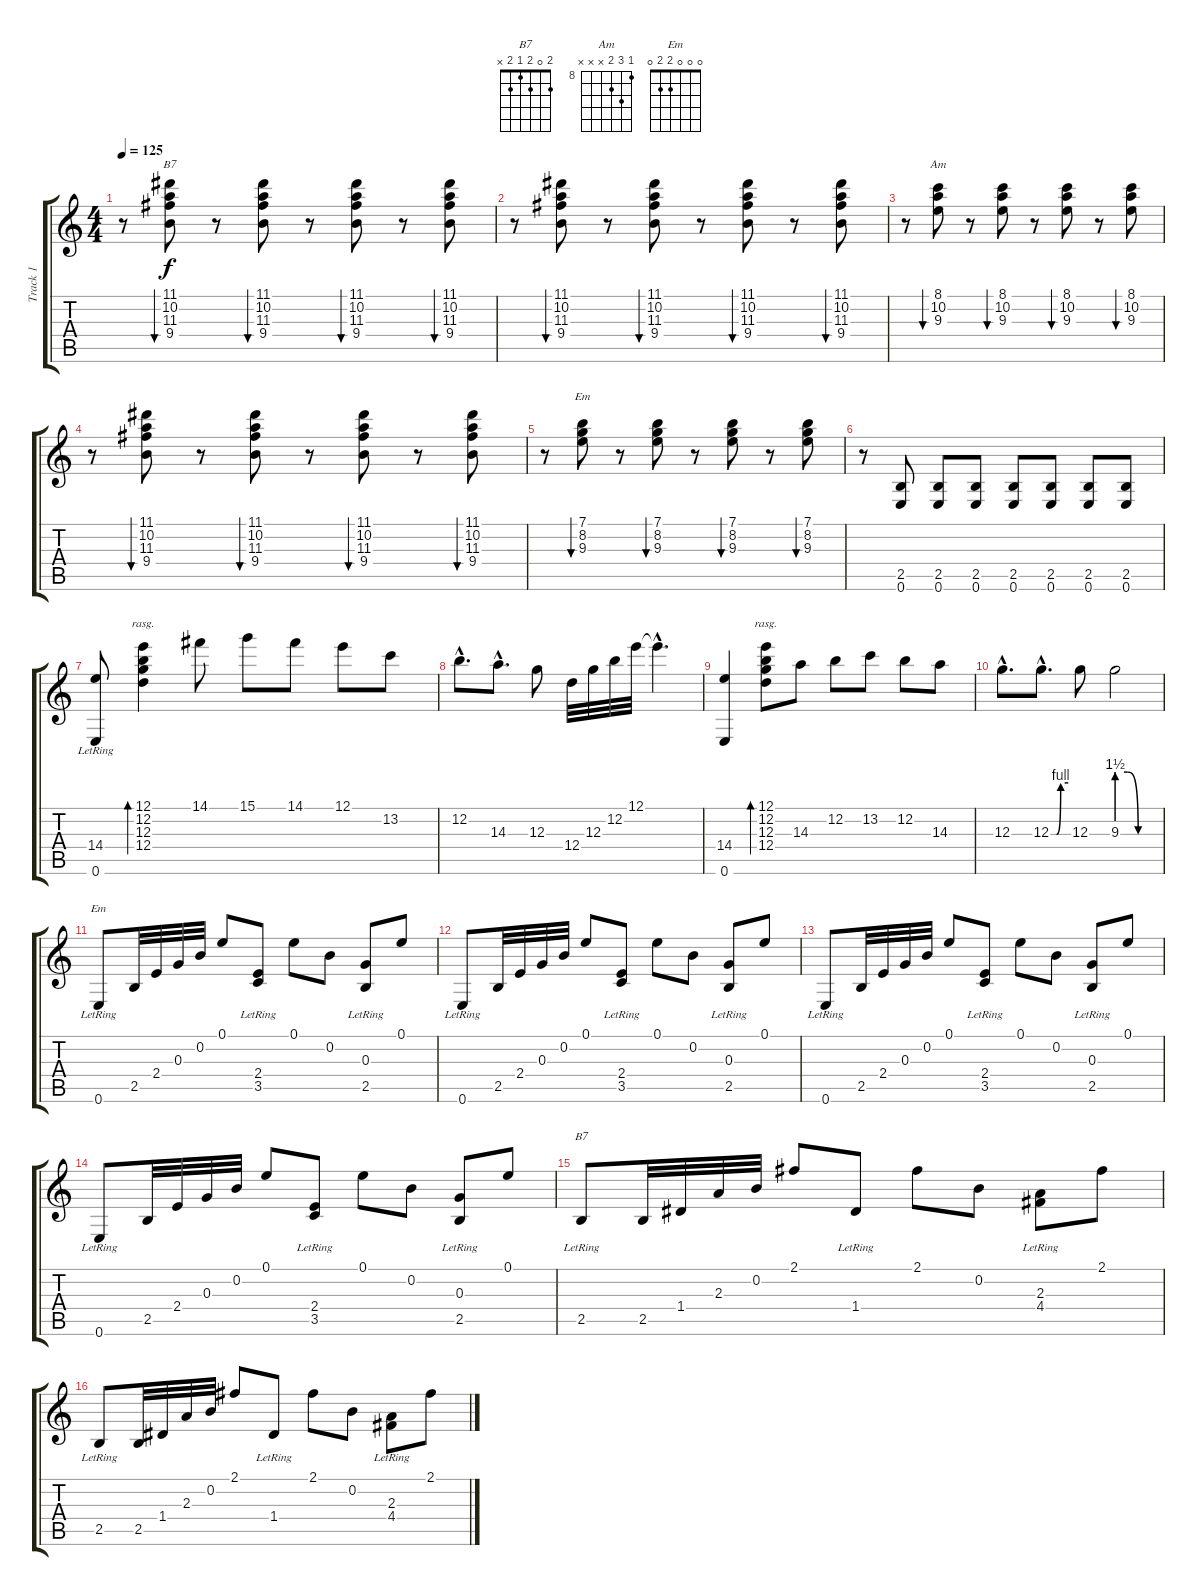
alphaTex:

\track ("Track 1" "Track 1") {instrument acousticguitarsteel}
\staff {score tabs}
\tuning (E4 B3 G3 D3 A2 E2) {hide}
\chord ("B7" 11 10 11 9 x x) {firstfret 9}
\chord ("Am" 8 10 9 x x x) {firstfret 8}
\chord ("Em" 7 8 9 x x x) {firstfret 7}
\chord ("Em" 0 0 0 2 2 0)
\chord ("B7" 2 0 2 1 2 x)
\ts (4 4)
\tempo 125
\clef g2
\ks c
r.8{dy f} (11.1 10.2 11.3 9.4).8{bu 240 ch "B7"} r.8 (11.1 10.2 11.3 9.4).8{bu 240} r.8 (11.1 10.2 11.3 9.4).8{bu 240} r.8 (11.1 10.2 11.3 9.4).8{bu 240} |
r.8 (11.1 10.2 11.3 9.4).8{bu 240} r.8 (11.1 10.2 11.3 9.4).8{bu 240} r.8 (11.1 10.2 11.3 9.4).8{bu 240} r.8 (11.1 10.2 11.3 9.4).8{bu 240} |
r.8 (8.1 10.2 9.3).8{bu 240 ch "Am"} r.8 (8.1 10.2 9.3).8{bu 240} r.8 (8.1 10.2 9.3).8{bu 240} r.8 (8.1 10.2 9.3).8{bu 240} |
r.8 (11.1 10.2 11.3 9.4).8{bu 240} r.8 (11.1 10.2 11.3 9.4).8{bu 240} r.8 (11.1 10.2 11.3 9.4).8{bu 240} r.8 (11.1 10.2 11.3 9.4).8{bu 240} |
r.8 (7.1 8.2 9.3).8{bu 240 ch "Em"} r.8 (7.1 8.2 9.3).8{bu 240} r.8 (7.1 8.2 9.3).8{bu 240} r.8 (7.1 8.2 9.3).8{bu 240} |
r.8 (2.5 0.6).8 (2.5 0.6).8 (2.5 0.6).8 (2.5 0.6).8 (2.5 0.6).8 (2.5 0.6).8 (2.5 0.6).8 |
(14.4 0.6{lr}).8 (12.1 12.2 12.3 12.4).4{bd 480 rasg ii} 14.1.8 15.1.8 14.1.8 12.1.8 13.2.8 |
12.2{hac}.8{d} 14.3{hac}.8{d} 12.3.8 12.4.32 12.3.32 12.2.32 12.1.32 12.1{hac t}.4{d} |
(14.4 0.6).4 (12.1 12.2 12.3 12.4).8{bd 480 rasg ii} 14.3.8 12.2.8 13.2.8 12.2.8 14.3.8 |
12.3{hac}.8{d} 12.3{be (custom 0 0 20 0 34 4 60 4) hac}.8{d} 12.3.8 9.3{be (custom 0 6 15 6 30 0 60 0)}.2 |
0.6{lr}.8{ch "Em"} 2.5.32 2.4.32 0.3.32 0.2.32 0.1.8 (2.4 3.5{lr}).8 0.1.8 0.2.8 (0.3 2.5{lr}).8 0.1.8 |
0.6{lr}.8 2.5.32 2.4.32 0.3.32 0.2.32 0.1.8 (2.4 3.5{lr}).8 0.1.8 0.2.8 (0.3 2.5{lr}).8 0.1.8 |
0.6{lr}.8 2.5.32 2.4.32 0.3.32 0.2.32 0.1.8 (2.4 3.5{lr}).8 0.1.8 0.2.8 (0.3 2.5{lr}).8 0.1.8 |
0.6{lr}.8 2.5.32 2.4.32 0.3.32 0.2.32 0.1.8 (2.4 3.5{lr}).8 0.1.8 0.2.8 (0.3 2.5{lr}).8 0.1.8 |
2.5{lr}.8{ch "B7"} 2.5.32 1.4.32 2.3.32 0.2.32 2.1.8 1.4{lr}.8 2.1.8 0.2.8 (2.3 4.4{lr}).8 2.1.8 |
2.5{lr}.8 2.5.32 1.4.32 2.3.32 0.2.32 2.1.8 1.4{lr}.8 2.1.8 0.2.8 (2.3 4.4{lr}).8 2.1.8
